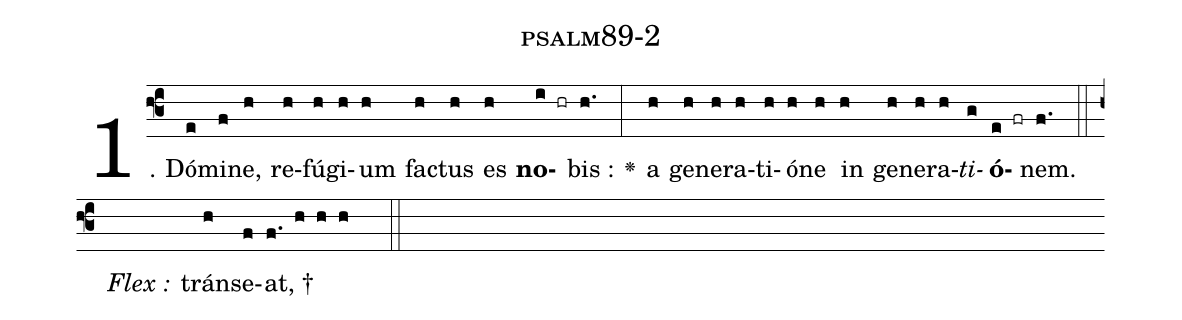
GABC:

name: psalm89-2;
%%
(f3)1. D{ó}(e)mi(f)ne,(h) re(h)fú(h)gi(h)um(h) fa(h)ctus(h) es(h) <b>no</b>(i hr)bis :(h.) <v>\greheightstar</v>(:) a(h) ge(h)ne(h)ra(h)ti(h)ó(h)ne(h) in(h) ge(h)ne(h)ra(h)<i>ti</i>(g)<b>ó</b>(e fr)nem.(f.) (::)
<i>Flex :</i>()  tráns(h)e(f)at, †(f. h h h  ::)
